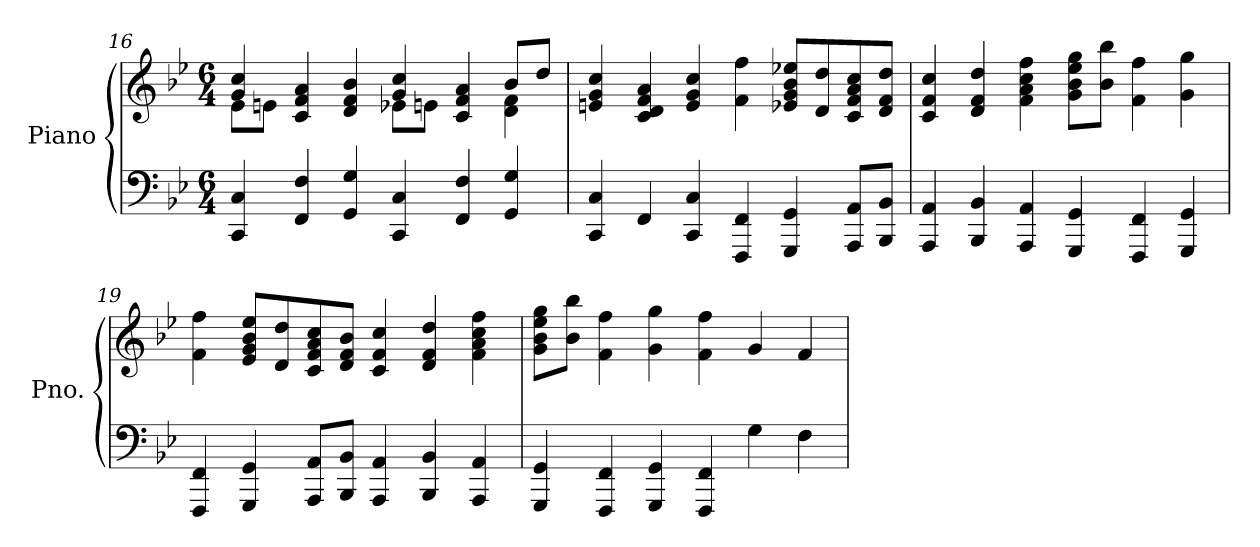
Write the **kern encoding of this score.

**kern	**kern
*part1	*part1
*staff2	*staff1
*I"Piano	*
*I'Pno.	*
*clefF4	*clefG2
*k[b-e-]	*k[b-e-]
*M6/4	*M6/4
=16	=16
*	*^
4CC/ 4C/	4g/ 4cc/	8e-\L
.	.	8en\J
4FF/ 4F/	4c/ 4f/ 4a/	2ryy
4GG/ 4G/	4d/ 4f/ 4b-/	.
4CC/ 4C/	4g/ 4cc/	8e-X\L
.	.	8en\J
4FF/ 4F/	4c/ 4f/ 4a/	4ryy
4GG/ 4G/	8b-/L	4d\ 4f\
.	8dd/J	.
*	*v	*v
!!LO:LB:g=z
=17	=17
4CC/ 4C/	4en/ 4g/ 4cc/
4FF/	4c/ 4d/ 4f/ 4a/
4CC/ 4C/	4e/ 4g/ 4cc/
4FFF/ 4FF/	4f\ 4ff\
4GGG/ 4GG/	8e-X/ 8g/ 8b-/ 8ee-X/L
.	8d/ 8dd/
8AAA/ 8AA/L	8c/ 8f/ 8a/ 8cc/
8BBB-/ 8BB-/J	8d/ 8f/ 8dd/J
=18	=18
4AAA/ 4AA/	4c/ 4f/ 4cc/
4BBB-/ 4BB-/	4d/ 4f/ 4dd/
4AAA/ 4AA/	4f\ 4a\ 4cc\ 4ff\
4GGG/ 4GG/	8g\ 8b-\ 8ee-\ 8gg\L
.	8b-\ 8bb-\J
4FFF/ 4FF/	4f\ 4ff\
4GGG/ 4GG/	4g\ 4gg\
=19	=19
4FFF/ 4FF/	4f\ 4ff\
4GGG/ 4GG/	8e-/ 8g/ 8b-/ 8ee-/L
.	8d/ 8dd/
8AAA/ 8AA/L	8c/ 8f/ 8a/ 8cc/
8BBB-/ 8BB-/J	8d/ 8f/ 8b-/J
4AAA/ 4AA/	4c/ 4f/ 4cc/
4BBB-/ 4BB-/	4d/ 4f/ 4dd/
4AAA/ 4AA/	4f\ 4a\ 4cc\ 4ff\
=20	=20
4GGG/ 4GG/	8g\ 8b-\ 8ee-\ 8gg\L
.	8b-\ 8bb-\J
4FFF/ 4FF/	4f\ 4ff\
4GGG/ 4GG/	4g\ 4gg\
4FFF/ 4FF/	4f\ 4ff\
4G\	4g/
4F\	4f/
=	=
*-	*-
